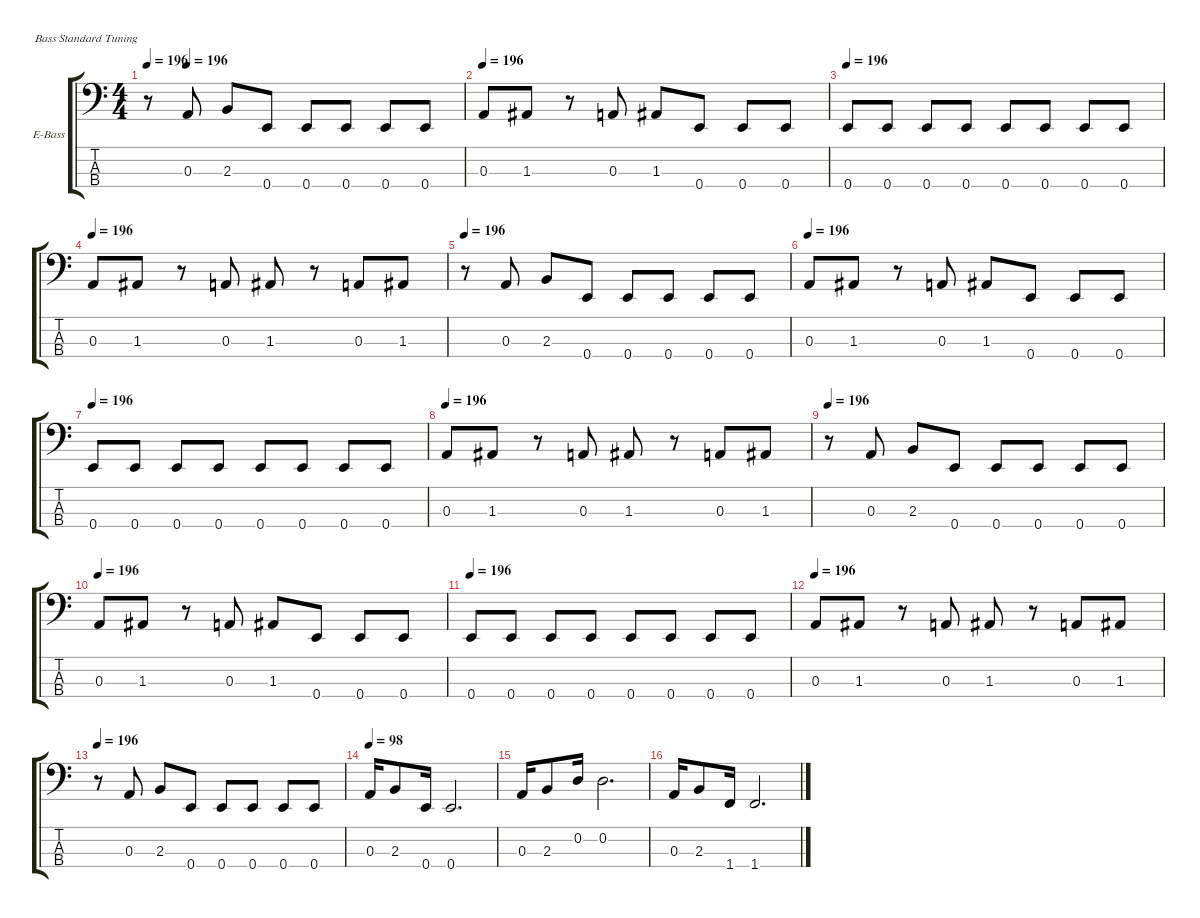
\hideDynamics
\bracketExtendMode groupsimilarinstruments
\firstSystemTrackNameOrientation horizontal
\otherSystemsTrackNameOrientation horizontal
\track ("Bass" "E-Bass") {multiBarRest instrument electricbassfinger}
\staff {score tabs}
\tuning (G2 D2 A1 E1)
\ts (4 4)
\tempo 196
\tempo (196 0.125)
\clef f4
\ks c
r.8{dy f} 0.3.8 2.3.8 0.4.8 0.4.8 0.4.8 0.4.8 0.4.8 |
\tempo 196
0.3.8 1.3.8 r.8 0.3.8 1.3.8 0.4.8 0.4.8 0.4.8 |
\tempo 196
0.4.8 0.4.8 0.4.8 0.4.8 0.4.8 0.4.8 0.4.8 0.4.8 |
\tempo 196
0.3.8 1.3.8 r.8 0.3.8 1.3.8 r.8 0.3.8 1.3.8 |
\tempo 196
r.8 0.3.8 2.3.8 0.4.8 0.4.8 0.4.8 0.4.8 0.4.8 |
\tempo 196
0.3.8 1.3.8 r.8 0.3.8 1.3.8 0.4.8 0.4.8 0.4.8 |
\tempo 196
0.4.8 0.4.8 0.4.8 0.4.8 0.4.8 0.4.8 0.4.8 0.4.8 |
\tempo 196
0.3.8 1.3.8 r.8 0.3.8 1.3.8 r.8 0.3.8 1.3.8 |
\tempo 196
r.8 0.3.8 2.3.8 0.4.8 0.4.8 0.4.8 0.4.8 0.4.8 |
\tempo 196
0.3.8 1.3.8 r.8 0.3.8 1.3.8 0.4.8 0.4.8 0.4.8 |
\tempo 196
0.4.8 0.4.8 0.4.8 0.4.8 0.4.8 0.4.8 0.4.8 0.4.8 |
\tempo 196
0.3.8 1.3.8 r.8 0.3.8 1.3.8 r.8 0.3.8 1.3.8 |
\tempo 196
r.8 0.3.8 2.3.8 0.4.8 0.4.8 0.4.8 0.4.8 0.4.8 |
\tempo 98
0.3.16 2.3.8 0.4.16 0.4.2{d} |
0.3.16 2.3.8 0.2.16 0.2.2{d} |
0.3.16 2.3.8 1.4.16 1.4.2{d}
